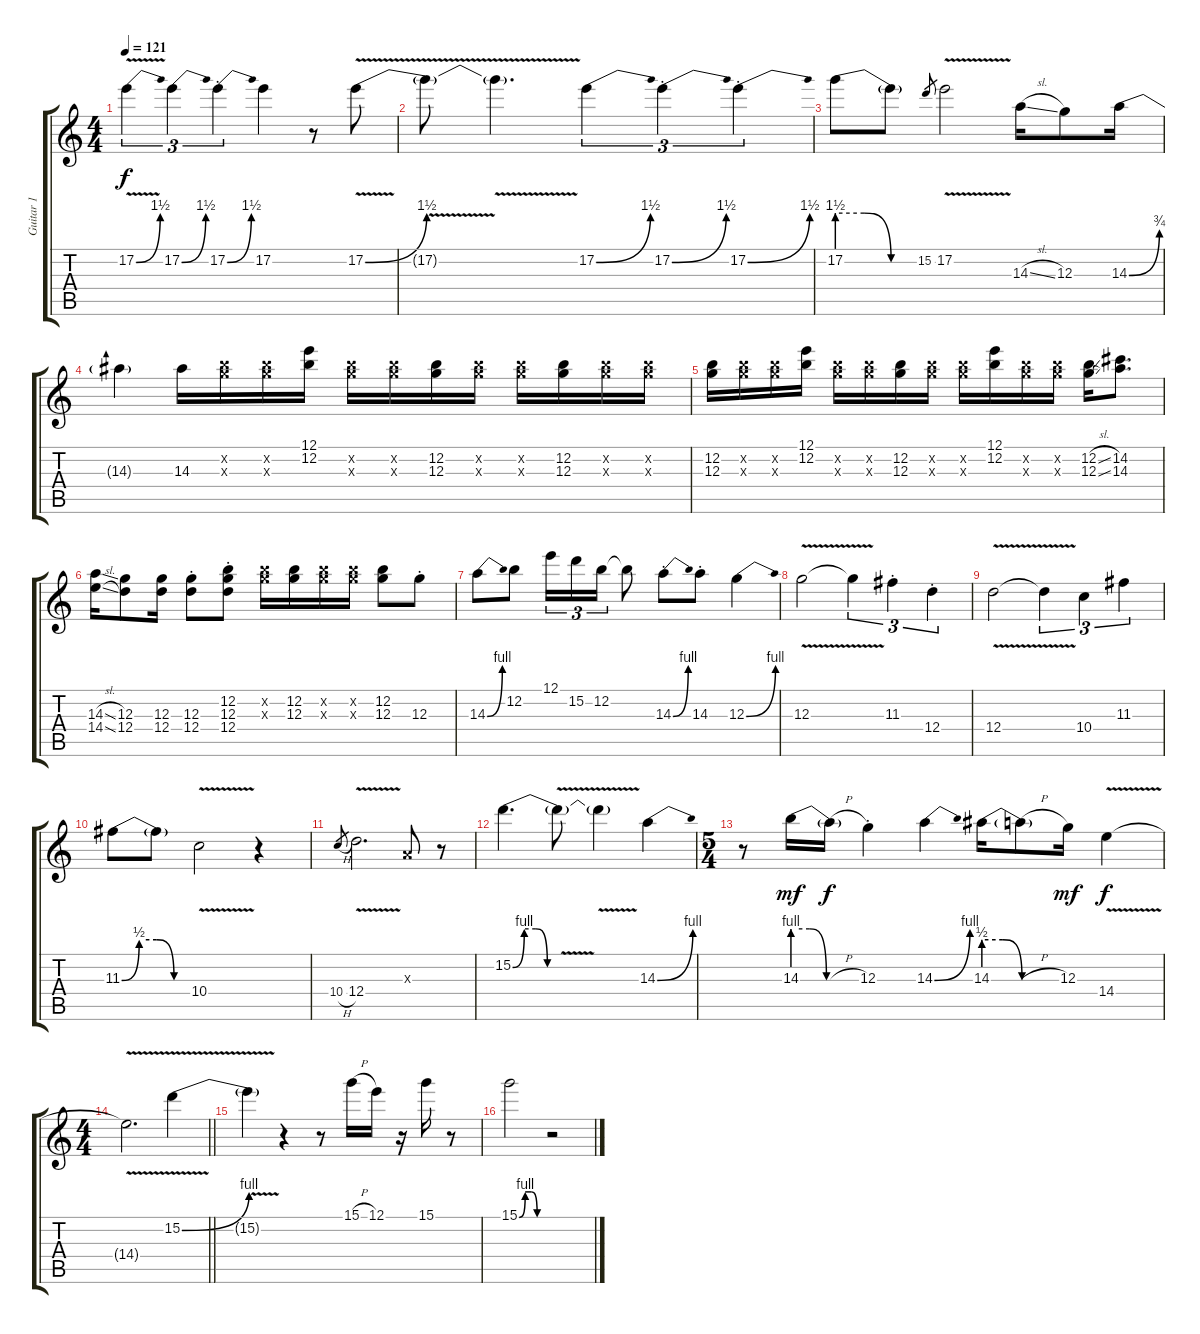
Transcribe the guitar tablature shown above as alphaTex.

\track ("Guitar 1" "Guitar 1") {instrument distortionguitar}
\staff {score tabs}
\tuning (E4 B3 G3 D3 A2 E2) {hide}
\ts (4 4)
\tempo 121
\clef g2
\ks c
17.2{be (bend 0 0 60 6) v t}.4{tu (3 2) dy f} 17.2{be (bend 0 0 60 6)}.4{tu (3 2)} 17.2{be (bend 0 0 60 6) st}.4{tu (3 2)} 17.2.4 r.8 17.2{be (bend 0 0 60 6) v}.8 |
17.2{v t}.8 17.2{v t}.4{d} 17.2{be (bend 0 0 60 6)}.4{tu (3 2)} 17.2{be (bend 0 0 60 6) st}.4{tu (3 2)} 17.2{be (bend 0 0 60 6) st}.4{tu (3 2)} |
17.2{be (custom 0 6 20 6 40 0 60 0)}.8 17.2{t}.8 15.2.8{gr} 17.2{v}.2 14.3{sl}.16 12.3.8 14.3{be (bend 0 0 60 3)}.16 |
14.3{t}.4 14.3.16 (12.2{x} 12.3{x}).16 (12.2{x} 12.3{x}).16 (12.1 12.2).16 (12.2{x} 12.3{x}).16 (12.2{x} 12.3{x}).16 (12.2 12.3).16 (12.2{x} 12.3{x}).16 (12.2{x} 12.3{x}).16 (12.2 12.3).16 (12.2{x} 12.3{x}).16 (12.2{x} 12.3{x}).16 |
(12.2 12.3).16 (12.2{x} 12.3{x}).16 (12.2{x} 12.3{x}).16 (12.1 12.2).16 (12.2{x} 12.3{x}).16 (12.2{x} 12.3{x}).16 (12.2 12.3).16 (12.2{x} 12.3{x}).16 (12.2{x} 12.3{x}).16 (12.1 12.2).16 (12.2{x} 12.3{x}).16 (12.2{x} 12.3{x}).16 (12.2{sl} 12.3{sl}).16 (14.2 14.3).8{d} |
(14.3{sl} 14.4{sl}).16 (12.3 12.4).8 (12.3 12.4).16 (12.3{st} 12.4{st}).8 (12.2{st} 12.3{st} 12.4{st}).8 (12.2{x} 12.3{x}).16 (12.2 12.3).16 (12.2{x} 12.3{x}).16 (12.2{x} 12.3{x}).16 (12.2 12.3).8 12.3{st}.8 |
14.3{be (bend 0 0 60 4)}.8 12.2.8 12.1.16{tu (3 2)} 15.2.16{tu (3 2)} 12.2.16{tu (3 2)} 12.2{t}.8 14.3{be (bend 0 0 60 4) st}.8 14.3{st}.8 12.3{be (bend 0 0 60 4)}.4 |
12.3{v}.2{volume 5} 12.3{v t}.4{tu (3 2)} 11.3{st}.4{tu (3 2)} 12.4{st}.4{tu (3 2)} |
12.4{v}.2 12.4{v t}.4{tu (3 2)} 10.4.4{tu (3 2)} 11.3.4{tu (3 2)} |
11.3{be (custom 0 0 15 2 30 2 45 0 60 0)}.8{volume 5} 11.3{t}.8 10.4{v}.2 r.4 |
10.4{h}.8{gr} 12.4{v}.2{d} 2.3{x}.8 r.8 |
15.2{be (custom 0 0 15 4 30 4 45 0 60 0)}.4{d} 15.2{v t}.8 15.2{t}.4 14.3{be (bend 0 0 60 4)}.4 |
\ts (5 4)
r.8{volume 4} 14.3{be (custom 0 4 15 4 30 0 60 0)}.16{dy mf} 14.3{h t}.16{dy f} 12.3{st}.4 14.3{be (bend 0 0 60 4)}.4 14.3{be (custom 0 2 15 2 30 0 60 0)}.16 14.3{h t}.8 12.3.16{dy mf} 14.4{v}.4{dy f} |
\ts (4 4)
\barLineRight lightlight
14.4{v t}.2{d} 15.2{be (bend 0 0 60 4) v}.4 |
15.2{v t}.4{volume 3} r.4 r.8 15.1{h}.16 12.1.16 r.16 15.1.16 r.8 |
15.1{be (custom 0 0 15 4 30 4 45 0 60 0)}.2 r.2
